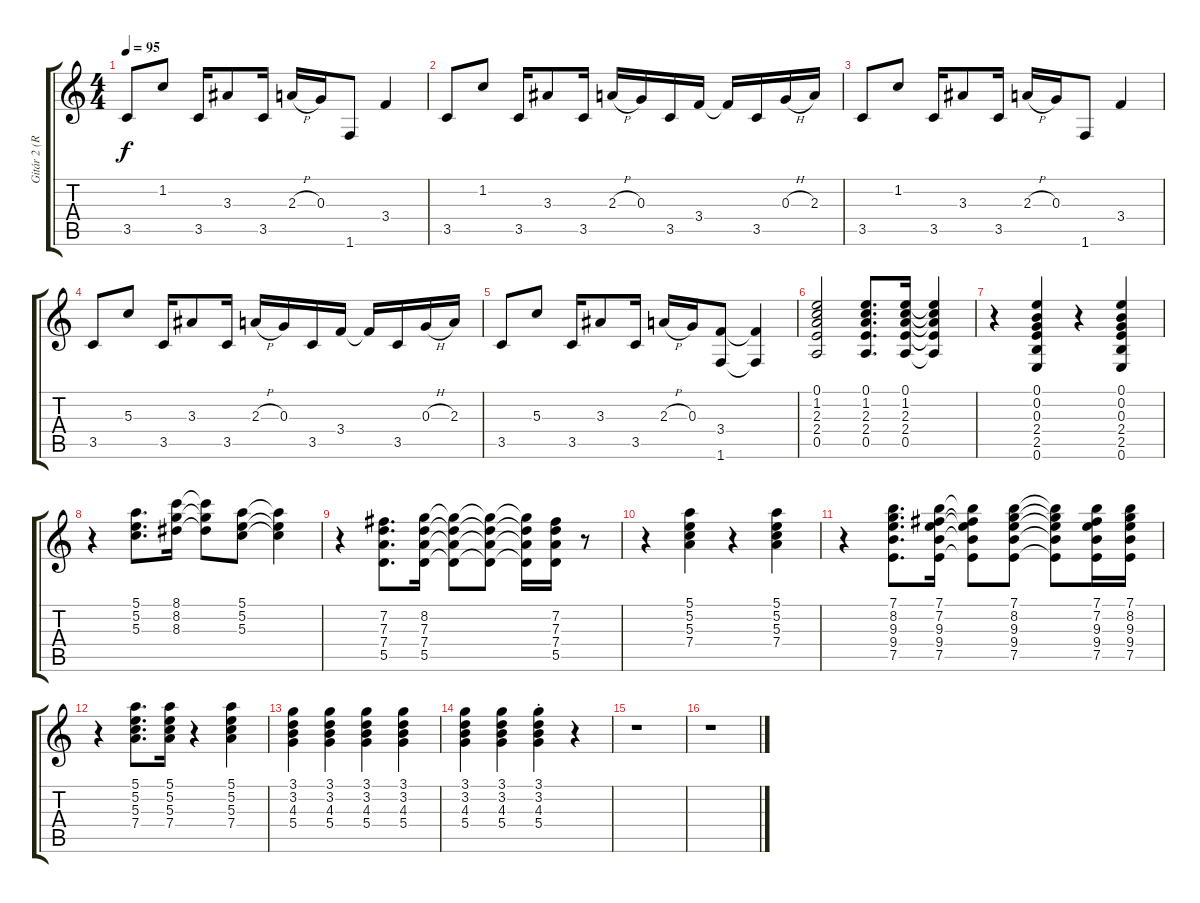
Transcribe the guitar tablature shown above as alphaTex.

\track ("Gitár 2 (Ritchie Blackmore)" "Gitár 2 (R") {instrument distortionguitar}
\staff {score tabs}
\tuning (E4 B3 G3 D3 A2 E2) {hide}
\ts (4 4)
\tempo 95
\clef g2
\ks c
3.5.8{dy f} 1.2.8 3.5.16 3.3.8 3.5.16 2.3{h}.16 0.3.16 1.6.8 3.4.4 |
3.5.8 1.2.8 3.5.16 3.3.8 3.5.16 2.3{h}.16 0.3.16 3.5.16 3.4.16 3.4{t}.16 3.5.16 0.3{h}.16 2.3.16 |
3.5.8 1.2.8 3.5.16 3.3.8 3.5.16 2.3{h}.16 0.3.16 1.6.8 3.4.4 |
3.5.8 5.3.8 3.5.16 3.3.8 3.5.16 2.3{h}.16 0.3.16 3.5.16 3.4.16 3.4{t}.16 3.5.16 0.3{h}.16 2.3.16 |
3.5.8 5.3.8 3.5.16 3.3.8 3.5.16 2.3{h}.16 0.3.16 (3.4 1.6).8 (3.4{t} 1.6{t}).4 |
(0.1 1.2 2.3 2.4 0.5).2 (0.1 1.2 2.3 2.4 0.5).8{d} (0.1 1.2 2.3 2.4 0.5).16 (0.1{t} 1.2{t} 2.3{t} 2.4{t} 0.5{t}).4 |
r.4 (0.1 0.2 0.3 2.4 2.5 0.6).4 r.4 (0.1 0.2 0.3 2.4 2.5 0.6).4 |
r.4 (5.1 5.2 5.3).8{d} (8.1 8.2 8.3).16 (8.1{t} 8.2{t} 8.3{t}).8 (5.1 5.2 5.3).8 (5.1{t} 5.2{t} 5.3{t}).4 |
r.4 (7.2 7.3 7.4 5.5).8{d} (8.2 7.3 7.4 5.5).16 (8.2{t} 7.3{t} 7.4{t} 5.5{t}).8 (8.2{t} 7.3{t} 7.4{t} 5.5{t}).8 (8.2{t} 7.3{t} 7.4{t} 5.5{t}).16 (7.2 7.3 7.4 5.5).16 r.8 |
r.4 (5.1 5.2 5.3 7.4).4 r.4 (5.1 5.2 5.3 7.4).4 |
r.4 (7.1 8.2 9.3 9.4 7.5).8{d} (7.1 7.2 9.3 9.4 7.5).16 (7.1{t} 7.2{t} 9.3{t} 9.4{t} 7.5{t}).8 (7.1 8.2 9.3 9.4 7.5).8 (7.1{t} 8.2{t} 9.3{t} 9.4{t} 7.5{t}).8 (7.1 7.2 9.3 9.4 7.5).16 (7.1 8.2 9.3 9.4 7.5).16 |
r.4 (5.1 5.2 5.3 7.4).8{d} (5.1 5.2 5.3 7.4).16 r.4 (5.1 5.2 5.3 7.4).4 |
(3.1 3.2 4.3 5.4).4 (3.1 3.2 4.3 5.4).4 (3.1 3.2 4.3 5.4).4 (3.1 3.2 4.3 5.4).4 |
(3.1 3.2 4.3 5.4).4 (3.1 3.2 4.3 5.4).4 (3.1{st} 3.2{st} 4.3{st} 5.4{st}).4 r.4 |
r.1 |
r.1
